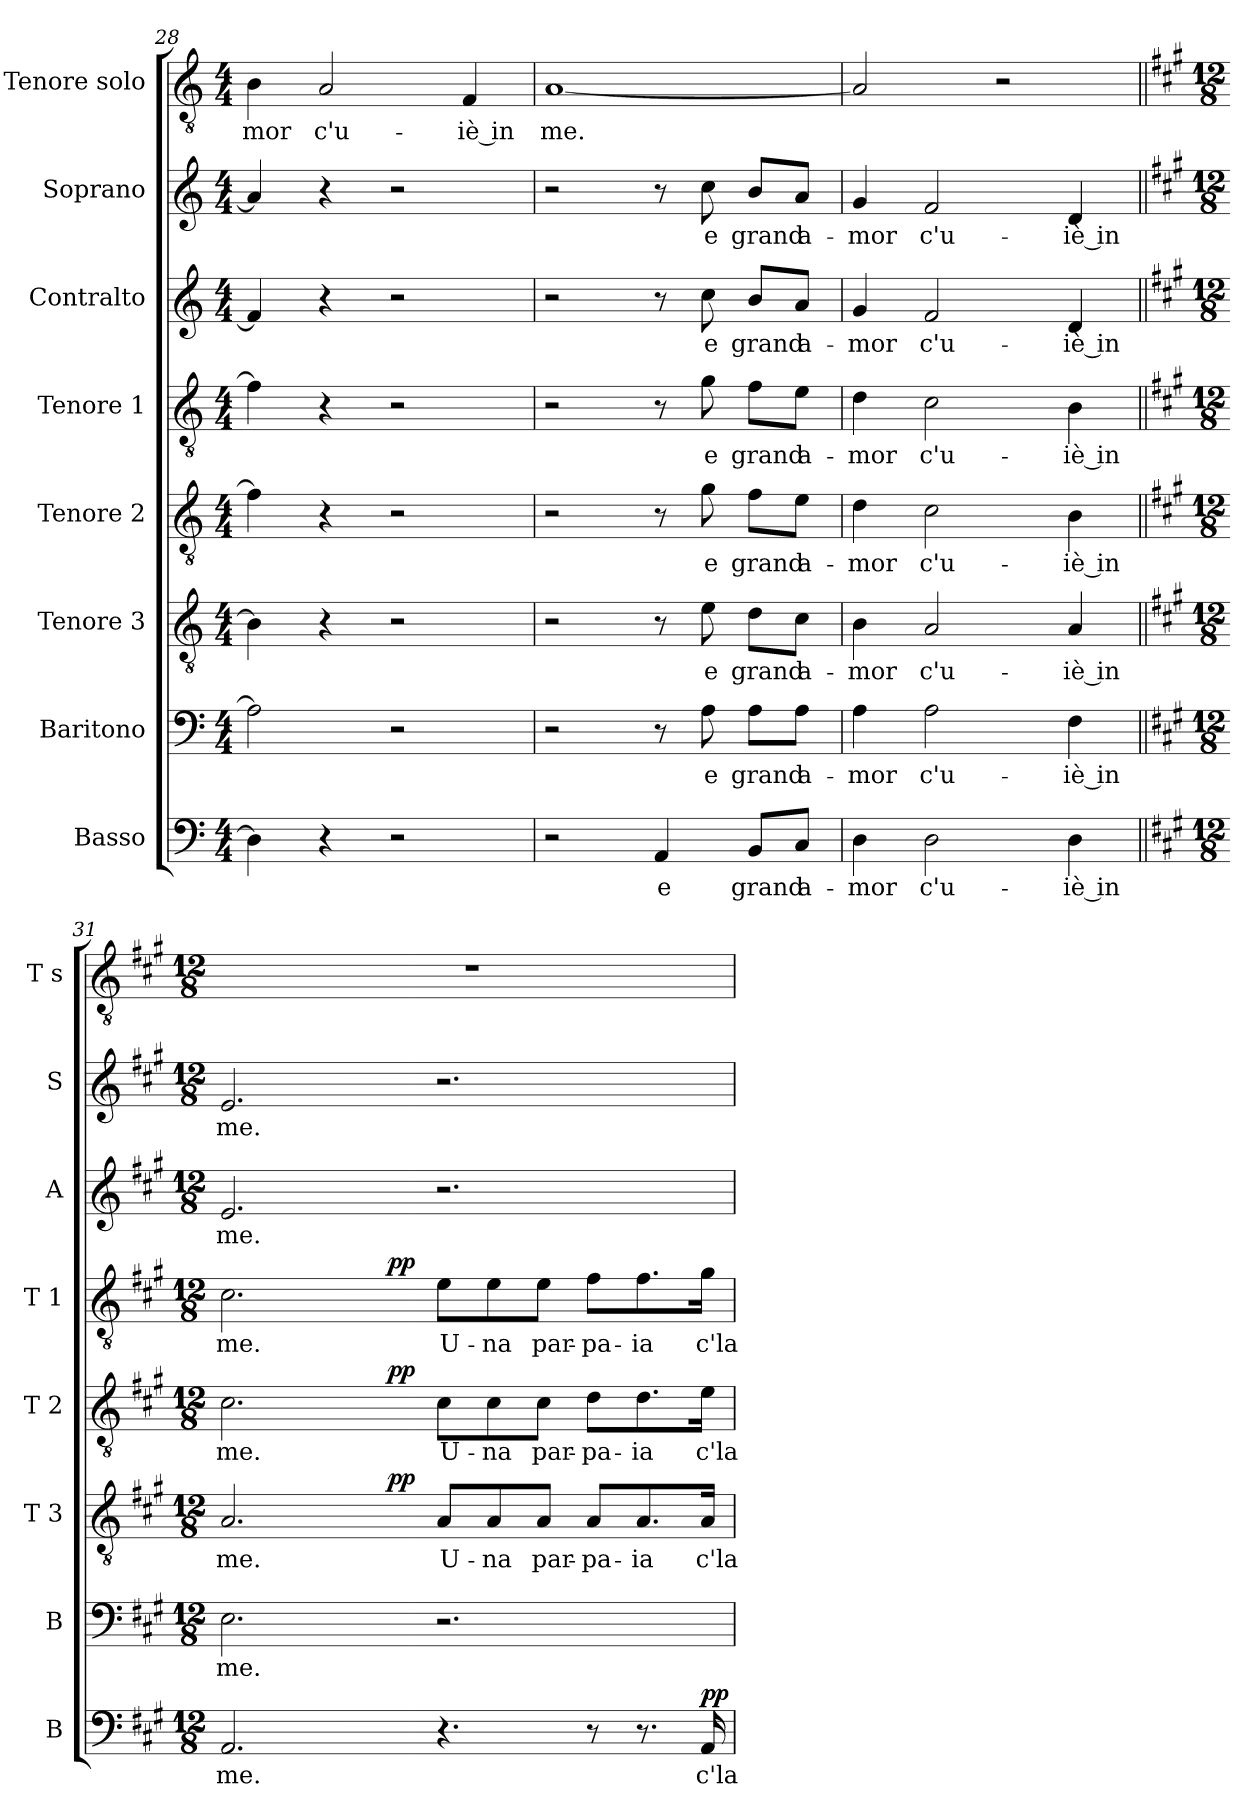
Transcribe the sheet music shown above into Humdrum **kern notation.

**kern	**text	**dynam	**kern	**text	**kern	**text	**dynam	**kern	**text	**dynam	**kern	**text	**dynam	**kern	**text	**kern	**text	**kern	**text
*part8	*part8	*part8	*part7	*part7	*part6	*part6	*part6	*part5	*part5	*part5	*part4	*part4	*part4	*part3	*part3	*part2	*part2	*part1	*part1
*staff8	*staff8	*staff8	*staff7	*staff7	*staff6	*staff6	*staff6	*staff5	*staff5	*staff5	*staff4	*staff4	*staff4	*staff3	*staff3	*staff2	*staff2	*staff1	*staff1
*I"Basso	*	*	*I"Baritono	*	*I"Tenore 3	*	*	*I"Tenore 2	*	*	*I"Tenore 1	*	*	*I"Contralto	*	*I"Soprano	*	*I"Tenore solo	*
*I'B	*	*	*I'B	*	*I'T 3	*	*	*I'T 2	*	*	*I'T 1	*	*	*I'A	*	*I'S	*	*I'T s	*
*clefF4	*	*	*clefF4	*	*clefGv2	*	*	*clefGv2	*	*	*clefGv2	*	*	*clefG2	*	*clefG2	*	*clefGv2	*
*k[]	*	*	*k[]	*	*k[]	*	*	*k[]	*	*	*k[]	*	*	*k[]	*	*k[]	*	*k[]	*
*a:	*	*	*a:	*	*a:	*	*	*a:	*	*	*a:	*	*	*a:	*	*a:	*	*a:	*
*M4/4	*	*	*M4/4	*	*M4/4	*	*	*M4/4	*	*	*M4/4	*	*	*M4/4	*	*M4/4	*	*M4/4	*
=28	=28	=28	=28	=28	=28	=28	=28	=28	=28	=28	=28	=28	=28	=28	=28	=28	=28	=28	=28
!	!	!	!	!	!	!	!	!	!	!	!	!	!	!	!	!	!	!	!LO:LY:b
4D\]	.	.	2A\]	.	4B\]	.	.	4f\]	.	.	4f\]	.	.	4f/]	.	4a/]	.	4B\	-mor
!	!	!	!	!	!	!	!	!	!	!	!	!	!	!	!	!	!	!	!LO:LY:b
4r	.	.	.	.	4r	.	.	4r	.	.	4r	.	.	4r	.	4r	.	2A/	c'u-
2r	.	.	2r	.	2r	.	.	2r	.	.	2r	.	.	2r	.	2r	.	.	.
!	!	!	!	!	!	!	!	!	!	!	!	!	!	!	!	!	!	!	!LO:LY:b
.	.	.	.	.	.	.	.	.	.	.	.	.	.	.	.	.	.	4F/	iè in
=29	=29	=29	=29	=29	=29	=29	=29	=29	=29	=29	=29	=29	=29	=29	=29	=29	=29	=29	=29
!	!	!	!	!	!	!	!	!	!	!	!	!	!	!	!	!	!	!	!LO:LY:b
2r	.	.	2r	.	2r	.	.	2r	.	.	2r	.	.	2r	.	2r	.	[1A	me.
!	!LO:LY:b	!	!	!	!	!	!	!	!	!	!	!	!	!	!	!	!	!	!
4AA/	e	.	8r	.	8r	.	.	8r	.	.	8r	.	.	8r	.	8r	.	.	.
!	!	!	!	!LO:LY:b	!	!LO:LY:b	!	!	!LO:LY:b	!	!	!LO:LY:b	!	!	!LO:LY:b	!	!LO:LY:b	!	!
.	.	.	8A\	e	8e\	e	.	8g\	e	.	8g\	e	.	8cc\	e	8cc\	e	.	.
!	!LO:LY:b	!	!	!LO:LY:b	!	!LO:LY:b	!	!	!LO:LY:b	!	!	!LO:LY:b	!	!	!LO:LY:b	!	!LO:LY:b	!	!
8BB/L	grand	.	8A\L	grand	8d\L	grand	.	8f\L	grand	.	8f\L	grand	.	8b/L	grand	8b/L	grand	.	.
!	!LO:LY:b	!	!	!LO:LY:b	!	!LO:LY:b	!	!	!LO:LY:b	!	!	!LO:LY:b	!	!	!LO:LY:b	!	!LO:LY:b	!	!
8C/J	a-	.	8A\J	a-	8c\J	a-	.	8e\J	a-	.	8e\J	a-	.	8a/J	a-	8a/J	a-	.	.
=30	=30	=30	=30	=30	=30	=30	=30	=30	=30	=30	=30	=30	=30	=30	=30	=30	=30	=30	=30
!	!LO:LY:b	!	!	!LO:LY:b	!	!LO:LY:b	!	!	!LO:LY:b	!	!	!LO:LY:b	!	!	!LO:LY:b	!	!LO:LY:b	!	!
4D\	-mor	.	4A\	-mor	4B\	-mor	.	4d\	-mor	.	4d\	-mor	.	4g/	-mor	4g/	-mor	2A/]	.
!	!LO:LY:b	!	!	!LO:LY:b	!	!LO:LY:b	!	!	!LO:LY:b	!	!	!LO:LY:b	!	!	!LO:LY:b	!	!LO:LY:b	!	!
2D\	c'u-	.	2A\	c'u-	2A/	c'u-	.	2c\	c'u-	.	2c\	c'u-	.	2f/	c'u-	2f/	c'u-	.	.
.	.	.	.	.	.	.	.	.	.	.	.	.	.	.	.	.	.	2r	.
!	!LO:LY:b	!	!	!LO:LY:b	!	!LO:LY:b	!	!	!LO:LY:b	!	!	!LO:LY:b	!	!	!LO:LY:b	!	!LO:LY:b	!	!
4D\	iè in	.	4F\	iè in	4A/	iè in	.	4B\	iè in	.	4B\	iè in	.	4d/	iè in	4d/	iè in	.	.
=31||	=31||	=31||	=31||	=31||	=31||	=31||	=31||	=31||	=31||	=31||	=31||	=31||	=31||	=31||	=31||	=31||	=31||	=31||	=31||
*k[f#c#g#]	*	*	*k[f#c#g#]	*	*k[f#c#g#]	*	*	*k[f#c#g#]	*	*	*k[f#c#g#]	*	*	*k[f#c#g#]	*	*k[f#c#g#]	*	*k[f#c#g#]	*
*A:	*	*	*A:	*	*A:	*	*	*A:	*	*	*A:	*	*	*A:	*	*A:	*	*A:	*
*M12/8	*	*	*M12/8	*	*M12/8	*	*	*M12/8	*	*	*M12/8	*	*	*M12/8	*	*M12/8	*	*M12/8	*
!	!LO:LY:b	!	!	!LO:LY:b	!	!LO:LY:b	!	!	!LO:LY:b	!	!	!LO:LY:b	!	!	!LO:LY:b	!	!LO:LY:b	!	!
*	*	*	*	*	*^	*	*	*^	*	*	*^	*	*	*	*	*	*	*	*
2.AA/	me.	.	2.E\	me.	2.A/	2ryy	me.	.	2.c#\	2ryy	me.	.	2.c#\	2ryy	me.	.	2.e/	me.	2.e/	me.	1.r	.
.	.	.	.	.	.	8ryy	.	.	.	8ryy	.	.	.	8ryy	.	.	.	.	.	.	.	.
!	!	!	!	!	!	!	!	!LO:DY:a	!	!	!	!LO:DY:a	!	!	!	!LO:DY:a	!	!	!	!	!	!
.	.	.	.	.	.	2..ryy	.	pp	.	2..ryy	.	pp	.	2..ryy	.	pp	.	.	.	.	.	.
!	!	!	!	!	!	!	!LO:LY:b	!	!	!	!LO:LY:b	!	!	!	!LO:LY:b	!	!	!	!	!	!	!
4.r	.	.	2.r	.	8A/L	.	U-	.	8c#\L	.	U-	.	8e\L	.	U-	.	2.r	.	2.r	.	.	.
!	!	!	!	!	!	!	!LO:LY:b	!	!	!	!LO:LY:b	!	!	!	!LO:LY:b	!	!	!	!	!	!	!
.	.	.	.	.	8A/	.	-na	.	8c#\	.	-na	.	8e\	.	-na	.	.	.	.	.	.	.
!	!	!	!	!	!	!	!LO:LY:b	!	!	!	!LO:LY:b	!	!	!	!LO:LY:b	!	!	!	!	!	!	!
.	.	.	.	.	8A/J	.	par-	.	8c#\J	.	par-	.	8e\J	.	par-	.	.	.	.	.	.	.
!	!	!	!	!	!	!	!LO:LY:b	!	!	!	!LO:LY:b	!	!	!	!LO:LY:b	!	!	!	!	!	!	!
8r	.	.	.	.	8A/L	.	-pa-	.	8d\L	.	-pa-	.	8f#\L	.	-pa-	.	.	.	.	.	.	.
!	!	!	!	!	!	!	!LO:LY:b	!	!	!	!LO:LY:b	!	!	!	!LO:LY:b	!	!	!	!	!	!	!
8.r	.	.	.	.	8.A/	.	-ia	.	8.d\	.	-ia	.	8.f#\	.	-ia	.	.	.	.	.	.	.
!	!LO:LY:b	!LO:DY:a	!	!	!	!	!LO:LY:b	!	!	!	!LO:LY:b	!	!	!	!LO:LY:b	!	!	!	!	!	!	!
16AA/	c'la	pp	.	.	16A/Jk	.	c'la	.	16e\Jk	.	c'la	.	16g#\Jk	.	c'la	.	.	.	.	.	.	.
*	*	*	*	*	*v	*v	*	*	*	*	*	*	*v	*v	*	*	*	*	*	*	*	*
*	*	*	*	*	*	*	*	*v	*v	*	*	*	*	*	*	*	*	*	*	*
=	=	=	=	=	=	=	=	=	=	=	=	=	=	=	=	=	=	=	=
*-	*-	*-	*-	*-	*-	*-	*-	*-	*-	*-	*-	*-	*-	*-	*-	*-	*-	*-	*-
